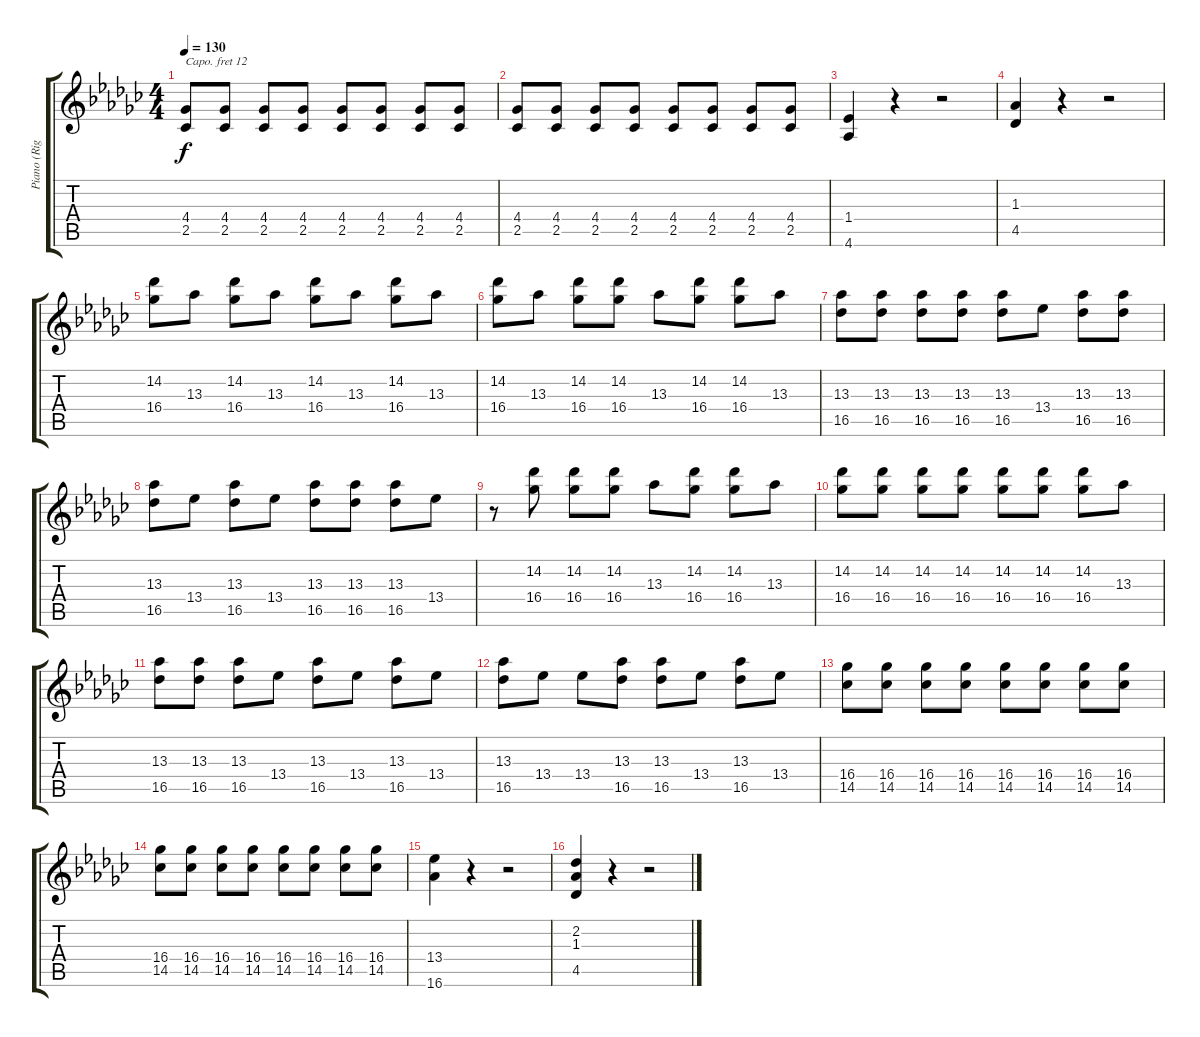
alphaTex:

\track ("Piano (Right Hand)" "Piano (Rig") {instrument acousticgrandpiano}
\staff {score tabs}
\capo 12
\tuning (E4 B3 G3 D3 A2 E2) {hide}
\ts (4 4)
\tempo 130
\clef g2
\ks gb
(4.4 2.5).8{dy f} (4.4 2.5).8 (4.4 2.5).8 (4.4 2.5).8 (4.4 2.5).8 (4.4 2.5).8 (4.4 2.5).8 (4.4 2.5).8 |
(4.4 2.5).8 (4.4 2.5).8 (4.4 2.5).8 (4.4 2.5).8 (4.4 2.5).8 (4.4 2.5).8 (4.4 2.5).8 (4.4 2.5).8 |
(1.4 4.6).4 r.4 r.2 |
(1.3 4.5).4 r.4 r.2 |
(14.2 16.4).8 13.3.8 (14.2 16.4).8 13.3.8 (14.2 16.4).8 13.3.8 (14.2 16.4).8 13.3.8 |
(14.2 16.4).8 13.3.8 (14.2 16.4).8 (14.2 16.4).8 13.3.8 (14.2 16.4).8 (14.2 16.4).8 13.3.8 |
(13.3 16.5).8 (13.3 16.5).8 (13.3 16.5).8 (13.3 16.5).8 (13.3 16.5).8 13.4.8 (13.3 16.5).8 (13.3 16.5).8 |
(13.3 16.5).8 13.4.8 (13.3 16.5).8 13.4.8 (13.3 16.5).8 (13.3 16.5).8 (13.3 16.5).8 13.4.8 |
r.8 (14.2 16.4).8 (14.2 16.4).8 (14.2 16.4).8 13.3.8 (14.2 16.4).8 (14.2 16.4).8 13.3.8 |
(14.2 16.4).8 (14.2 16.4).8 (14.2 16.4).8 (14.2 16.4).8 (14.2 16.4).8 (14.2 16.4).8 (14.2 16.4).8 13.3.8 |
(13.3 16.5).8 (13.3 16.5).8 (13.3 16.5).8 13.4.8 (13.3 16.5).8 13.4.8 (13.3 16.5).8 13.4.8 |
(13.3 16.5).8 13.4.8 13.4.8 (13.3 16.5).8 (13.3 16.5).8 13.4.8 (13.3 16.5).8 13.4.8 |
(16.4 14.5).8 (16.4 14.5).8 (16.4 14.5).8 (16.4 14.5).8 (16.4 14.5).8 (16.4 14.5).8 (16.4 14.5).8 (16.4 14.5).8 |
(16.4 14.5).8 (16.4 14.5).8 (16.4 14.5).8 (16.4 14.5).8 (16.4 14.5).8 (16.4 14.5).8 (16.4 14.5).8 (16.4 14.5).8 |
(13.4 16.6).4 r.4 r.2 |
(2.2 1.3 4.5).4 r.4 r.2
